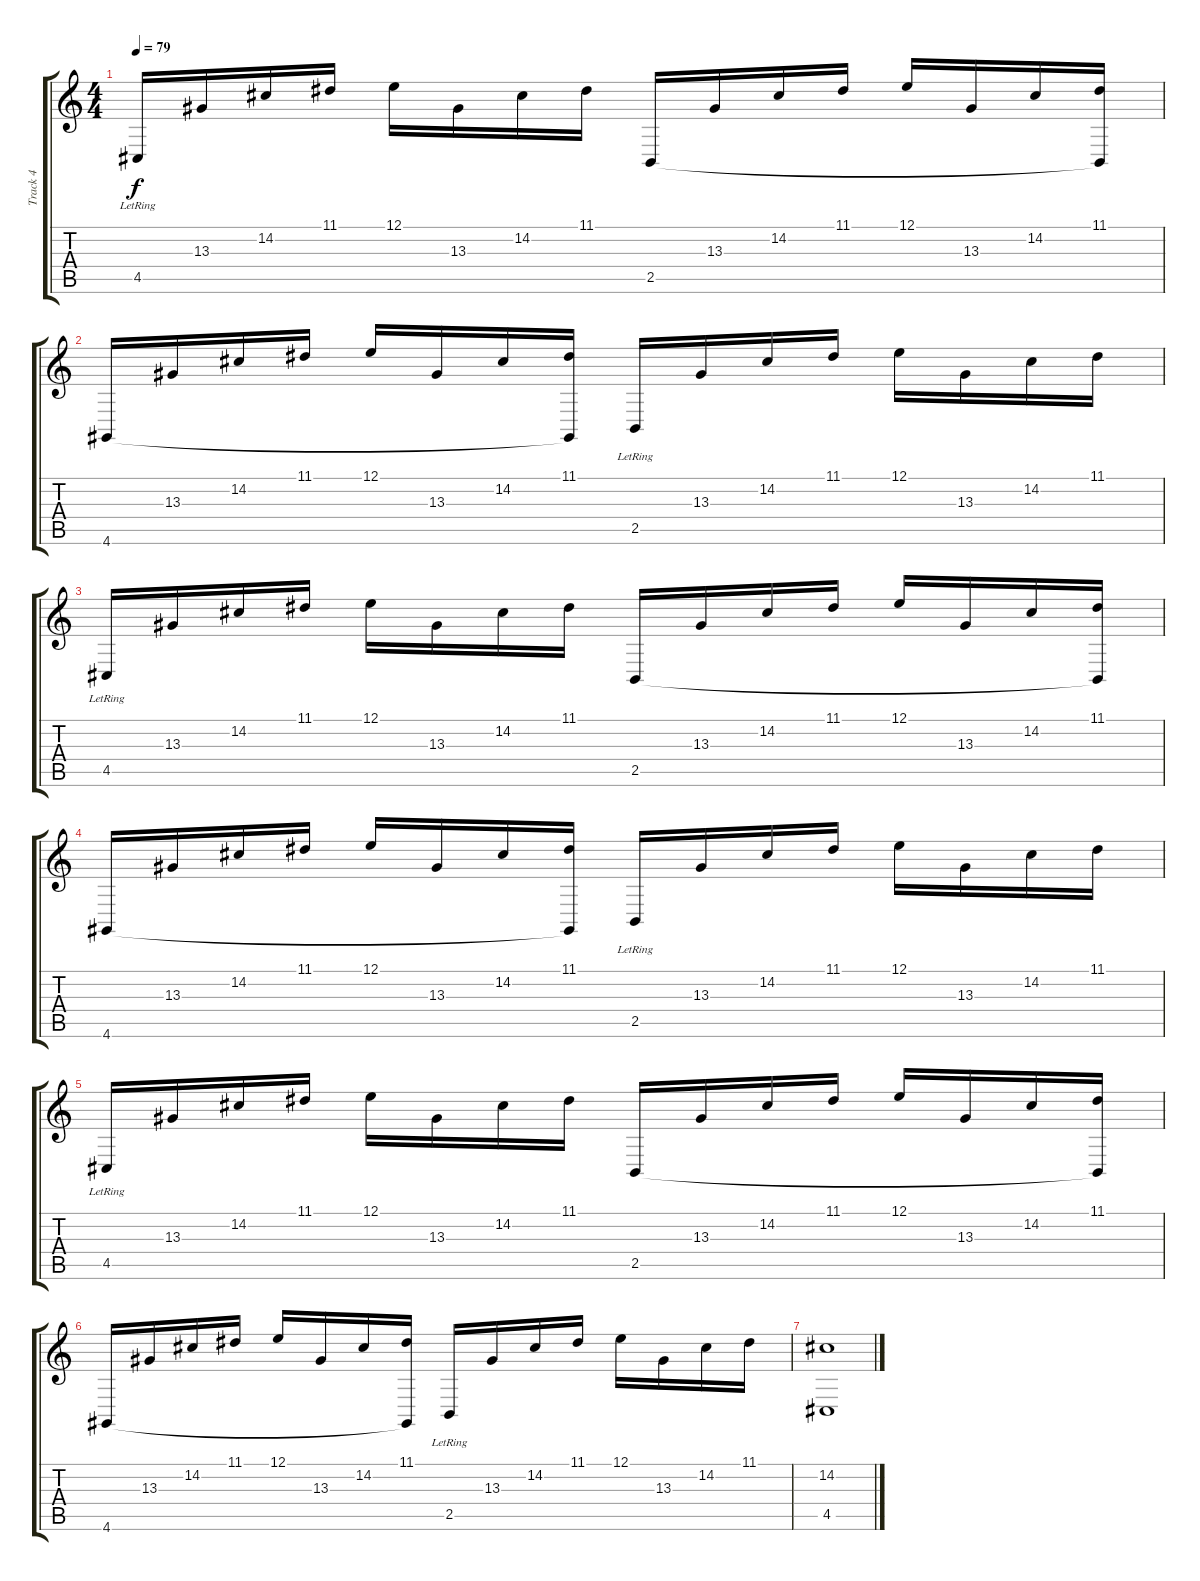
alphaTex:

\track ("Track 4" "Track 4") {instrument stringensemble1}
\staff {score tabs}
\tuning (E4 B3 G3 D3 A2 E2) {hide}
\ts (4 4)
\tempo 79
\clef g2
\ks c
4.5{lr}.16{dy f} 13.3.16 14.2.16 11.1.16 12.1.16 13.3.16 14.2.16 11.1.16 2.5.16 13.3.16 14.2.16 11.1.16 12.1.16 13.3.16 14.2.16 (11.1 2.5{t}).16 |
4.6.16 13.3.16 14.2.16 11.1.16 12.1.16 13.3.16 14.2.16 (11.1 4.6{t}).16 2.5{lr}.16 13.3.16 14.2.16 11.1.16 12.1.16 13.3.16 14.2.16 11.1.16 |
4.5{lr}.16 13.3.16 14.2.16 11.1.16 12.1.16 13.3.16 14.2.16 11.1.16 2.5.16 13.3.16 14.2.16 11.1.16 12.1.16 13.3.16 14.2.16 (11.1 2.5{t}).16 |
4.6.16 13.3.16 14.2.16 11.1.16 12.1.16 13.3.16 14.2.16 (11.1 4.6{t}).16 2.5{lr}.16 13.3.16 14.2.16 11.1.16 12.1.16 13.3.16 14.2.16 11.1.16 |
4.5{lr}.16 13.3.16 14.2.16 11.1.16 12.1.16 13.3.16 14.2.16 11.1.16 2.5.16 13.3.16 14.2.16 11.1.16 12.1.16 13.3.16 14.2.16 (11.1 2.5{t}).16 |
4.6.16 13.3.16 14.2.16 11.1.16 12.1.16 13.3.16 14.2.16 (11.1 4.6{t}).16 2.5{lr}.16 13.3.16 14.2.16 11.1.16 12.1.16 13.3.16 14.2.16 11.1.16 |
(14.2 4.5).1
